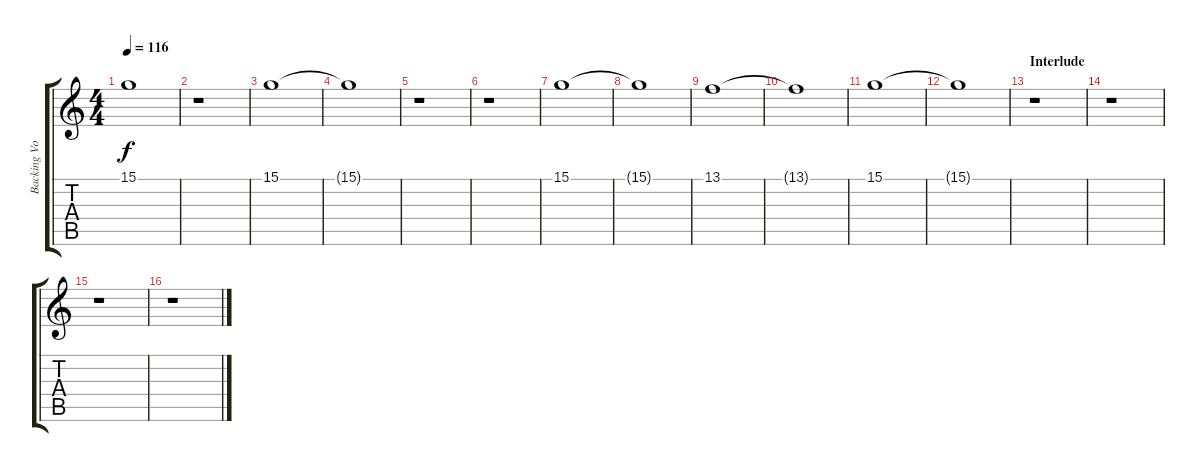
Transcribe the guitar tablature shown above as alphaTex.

\track ("Backing Vocals" "Backing Vo") {instrument lead2sawtooth}
\staff {score tabs}
\tuning (E4 B3 G3 D3 A2 E2) {hide}
\ts (4 4)
\tempo 116
\clef g2
\ks c
15.1{t}.1{dy f volume 0} |
r.1{volume 10} |
15.1.1 |
15.1{t}.1 |
r.1 |
r.1 |
15.1.1 |
15.1{t}.1 |
13.1.1 |
13.1{t}.1 |
15.1.1 |
15.1{t}.1 |
\section ("" "Interlude")
r.1 |
r.1 |
r.1 |
r.1
